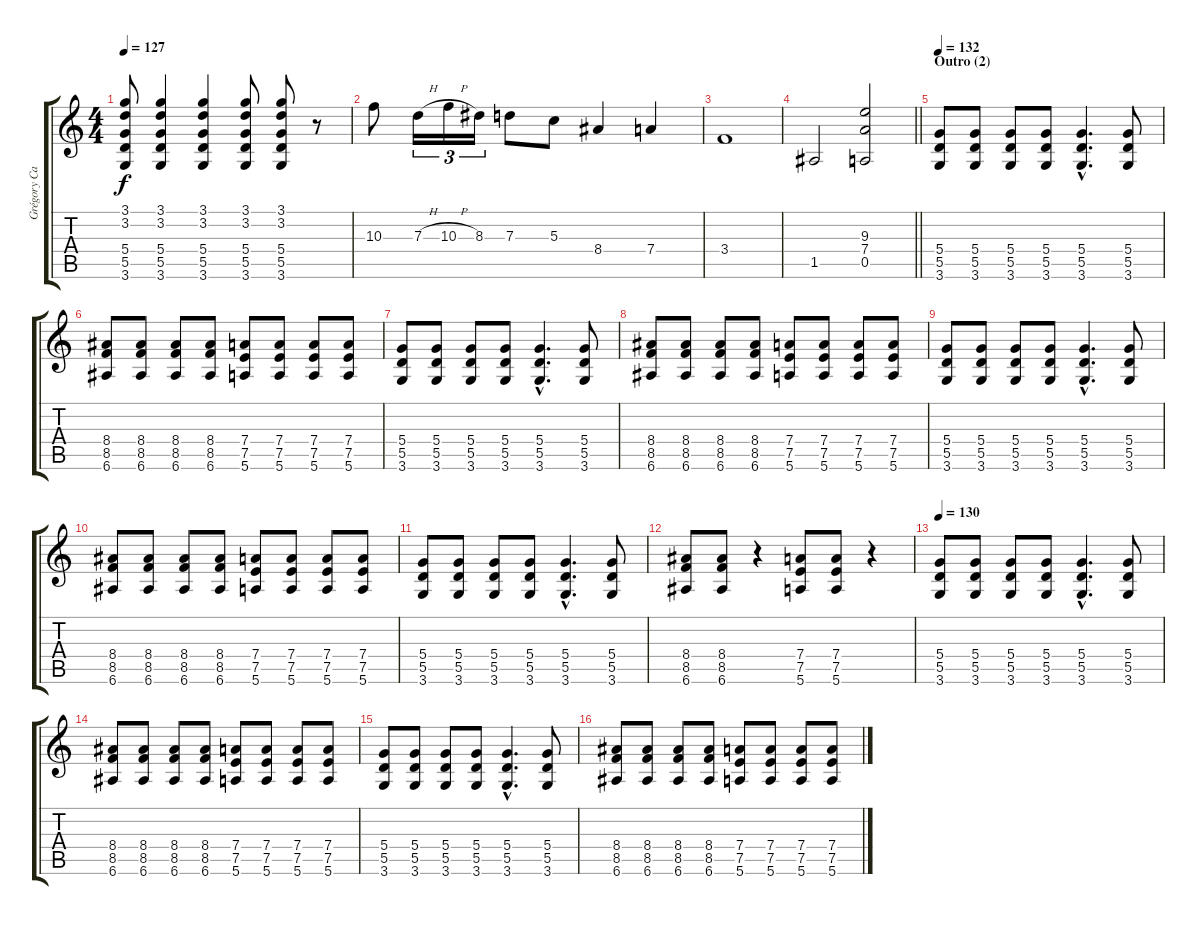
\track ("Grégory Cathérina" "Grégory Ca") {instrument distortionguitar}
\staff {score tabs}
\tuning (E4 B3 G3 D3 A2 E2) {hide}
\ts (4 4)
\tempo 127
\clef g2
\ks c
(3.1 3.2 5.4 5.5 3.6).8{dy f} (3.1 3.2 5.4 5.5 3.6).4 (3.1 3.2 5.4 5.5 3.6).4 (3.1 3.2 5.4 5.5 3.6).8 (3.1 3.2 5.4 5.5 3.6).8 r.8 |
10.3.8 7.3{h}.16{tu (3 2)} 10.3{h}.16{tu (3 2)} 8.3.16{tu (3 2)} 7.3.8 5.3.8 8.4.4 7.4.4 |
3.4.1 |
\barLineRight lightlight
1.5.2 (9.3 7.4 0.5).2 |
\section ("" "Outro (2)")
\tempo 132
(5.4 5.5 3.6).8 (5.4 5.5 3.6).8 (5.4 5.5 3.6).8 (5.4 5.5 3.6).8 (5.4{hac} 5.5{hac} 3.6{hac}).4{d} (5.4 5.5 3.6).8 |
(8.4 8.5 6.6).8 (8.4 8.5 6.6).8 (8.4 8.5 6.6).8 (8.4 8.5 6.6).8 (7.4 7.5 5.6).8 (7.4 7.5 5.6).8 (7.4 7.5 5.6).8 (7.4 7.5 5.6).8 |
(5.4 5.5 3.6).8 (5.4 5.5 3.6).8 (5.4 5.5 3.6).8 (5.4 5.5 3.6).8 (5.4{hac} 5.5{hac} 3.6{hac}).4{d} (5.4 5.5 3.6).8 |
(8.4 8.5 6.6).8 (8.4 8.5 6.6).8 (8.4 8.5 6.6).8 (8.4 8.5 6.6).8 (7.4 7.5 5.6).8 (7.4 7.5 5.6).8 (7.4 7.5 5.6).8 (7.4 7.5 5.6).8 |
(5.4 5.5 3.6).8 (5.4 5.5 3.6).8 (5.4 5.5 3.6).8 (5.4 5.5 3.6).8 (5.4{hac} 5.5{hac} 3.6{hac}).4{d} (5.4 5.5 3.6).8 |
(8.4 8.5 6.6).8 (8.4 8.5 6.6).8 (8.4 8.5 6.6).8 (8.4 8.5 6.6).8 (7.4 7.5 5.6).8 (7.4 7.5 5.6).8 (7.4 7.5 5.6).8 (7.4 7.5 5.6).8 |
(5.4 5.5 3.6).8 (5.4 5.5 3.6).8 (5.4 5.5 3.6).8 (5.4 5.5 3.6).8 (5.4{hac} 5.5{hac} 3.6{hac}).4{d} (5.4 5.5 3.6).8 |
(8.4 8.5 6.6).8 (8.4 8.5 6.6).8 r.4 (7.4 7.5 5.6).8 (7.4 7.5 5.6).8 r.4 |
\tempo 130
(5.4 5.5 3.6).8 (5.4 5.5 3.6).8 (5.4 5.5 3.6).8 (5.4 5.5 3.6).8 (5.4{hac} 5.5{hac} 3.6{hac}).4{d} (5.4 5.5 3.6).8 |
(8.4 8.5 6.6).8 (8.4 8.5 6.6).8 (8.4 8.5 6.6).8 (8.4 8.5 6.6).8 (7.4 7.5 5.6).8 (7.4 7.5 5.6).8 (7.4 7.5 5.6).8 (7.4 7.5 5.6).8 |
(5.4 5.5 3.6).8 (5.4 5.5 3.6).8 (5.4 5.5 3.6).8 (5.4 5.5 3.6).8 (5.4{hac} 5.5{hac} 3.6{hac}).4{d} (5.4 5.5 3.6).8 |
(8.4 8.5 6.6).8 (8.4 8.5 6.6).8 (8.4 8.5 6.6).8 (8.4 8.5 6.6).8 (7.4 7.5 5.6).8 (7.4 7.5 5.6).8 (7.4 7.5 5.6).8 (7.4 7.5 5.6).8
